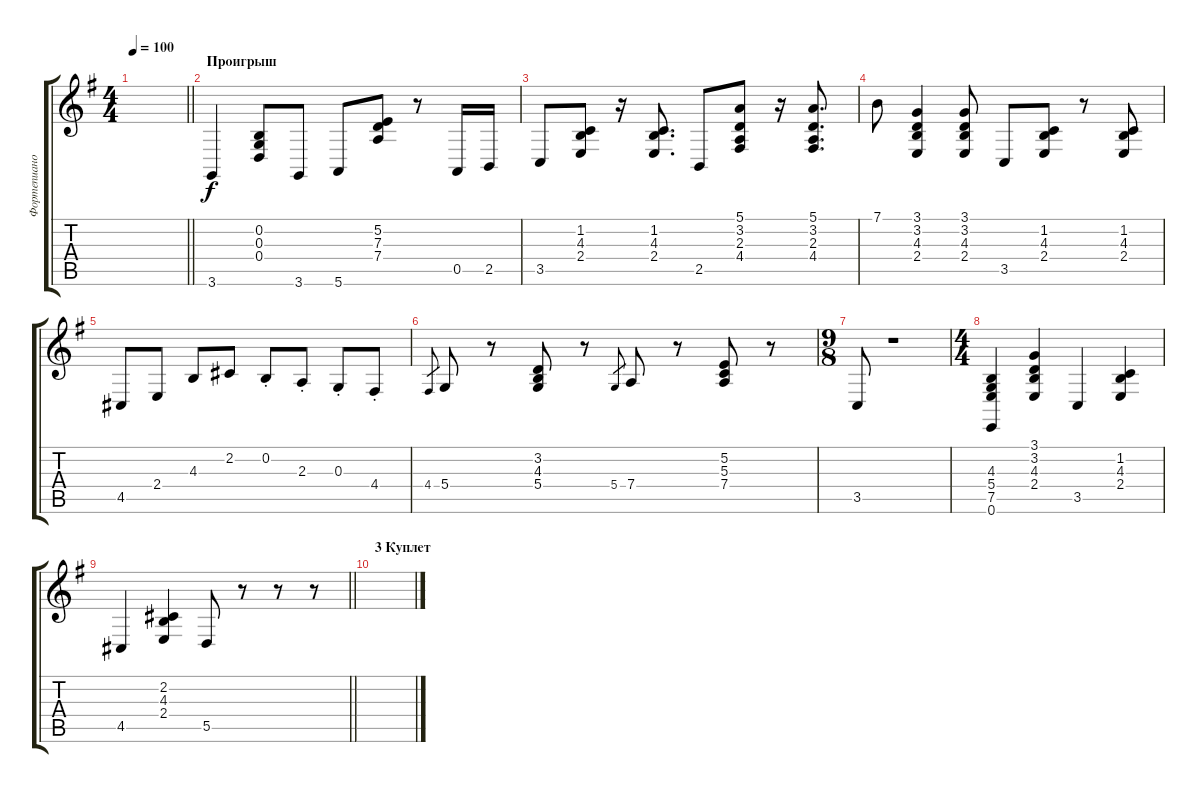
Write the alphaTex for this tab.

\track ("Фортепиано 2" "Фортепиано") {instrument electricgrandpiano}
\staff {score tabs}
\tuning (E4 B3 G3 D3 A2 E2) {hide}
\ts (4 4)
\tempo 100
\clef g2
\barLineRight lightlight
\ks eminor
|
\section ("" "Проигрыш")
3.6.4 (0.2 0.3 0.4).8 3.6.8 5.6.8 (5.2 7.3 7.4).8 r.8 0.5.16 2.5.16 |
3.5.8 (1.2 4.3 2.4).8 r.16 (1.2 4.3 2.4).8{d} 2.5.8 (5.1 3.2 2.3 4.4).8 r.16 (5.1 3.2 2.3 4.4).8{d} |
7.1.8 (3.1 3.2 4.3 2.4).4 (3.1 3.2 4.3 2.4).8 3.5.8 (1.2 4.3 2.4).8 r.8 (1.2 4.3 2.4).8 |
4.5.8 2.4.8 4.3.8 2.2.8 0.2{st}.8 2.3{st}.8 0.3{st}.8 4.4{st}.8 |
4.4.8{gr} 5.4.8 r.8 (3.2 4.3 5.4).8 r.8 5.4.8{gr} 7.4.8 r.8 (5.2 5.3 7.4).8 r.8 |
\ts (9 8)
3.5.8 r.1 |
\ts (4 4)
(4.3 5.4 7.5 0.6).4 (3.1 3.2 4.3 2.4).4 3.5.4 (1.2 4.3 2.4).4 |
\barLineRight lightlight
4.5.4 (2.2 4.3 2.4).4 5.5.8 r.8 r.8 r.8 |
\section ("" "3 Куплет")
